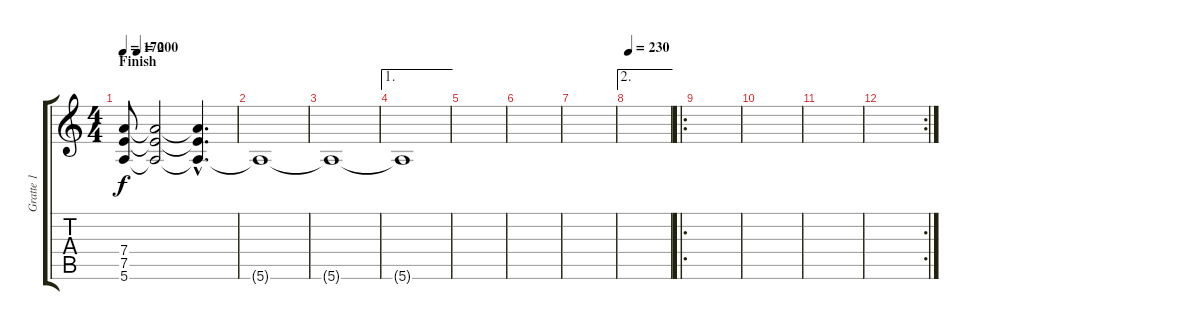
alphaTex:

\track ("Gratte 1" "Gratte 1") {instrument electricguitarmuted}
\staff {score tabs}
\tuning (E4 B3 G3 D3 A2 E2) {hide}
\ts (4 4)
\section ("" "Finish")
\tempo 170
\tempo (200 0.125)
\clef g2
\ks c
(7.4{t} 7.5{t} 5.6{t}).8{dy f} (7.4{t} 7.5{t} 5.6{t}).2 (7.4{hac t} 7.5{hac t} 5.6{hac t}).4{d} |
5.6{t}.1 |
5.6{t}.1 |
\ae 1
5.6{t}.1 |
|
|
|
\ae 2
\tempo 230
|
\ro
|
|
|
\rc 2
